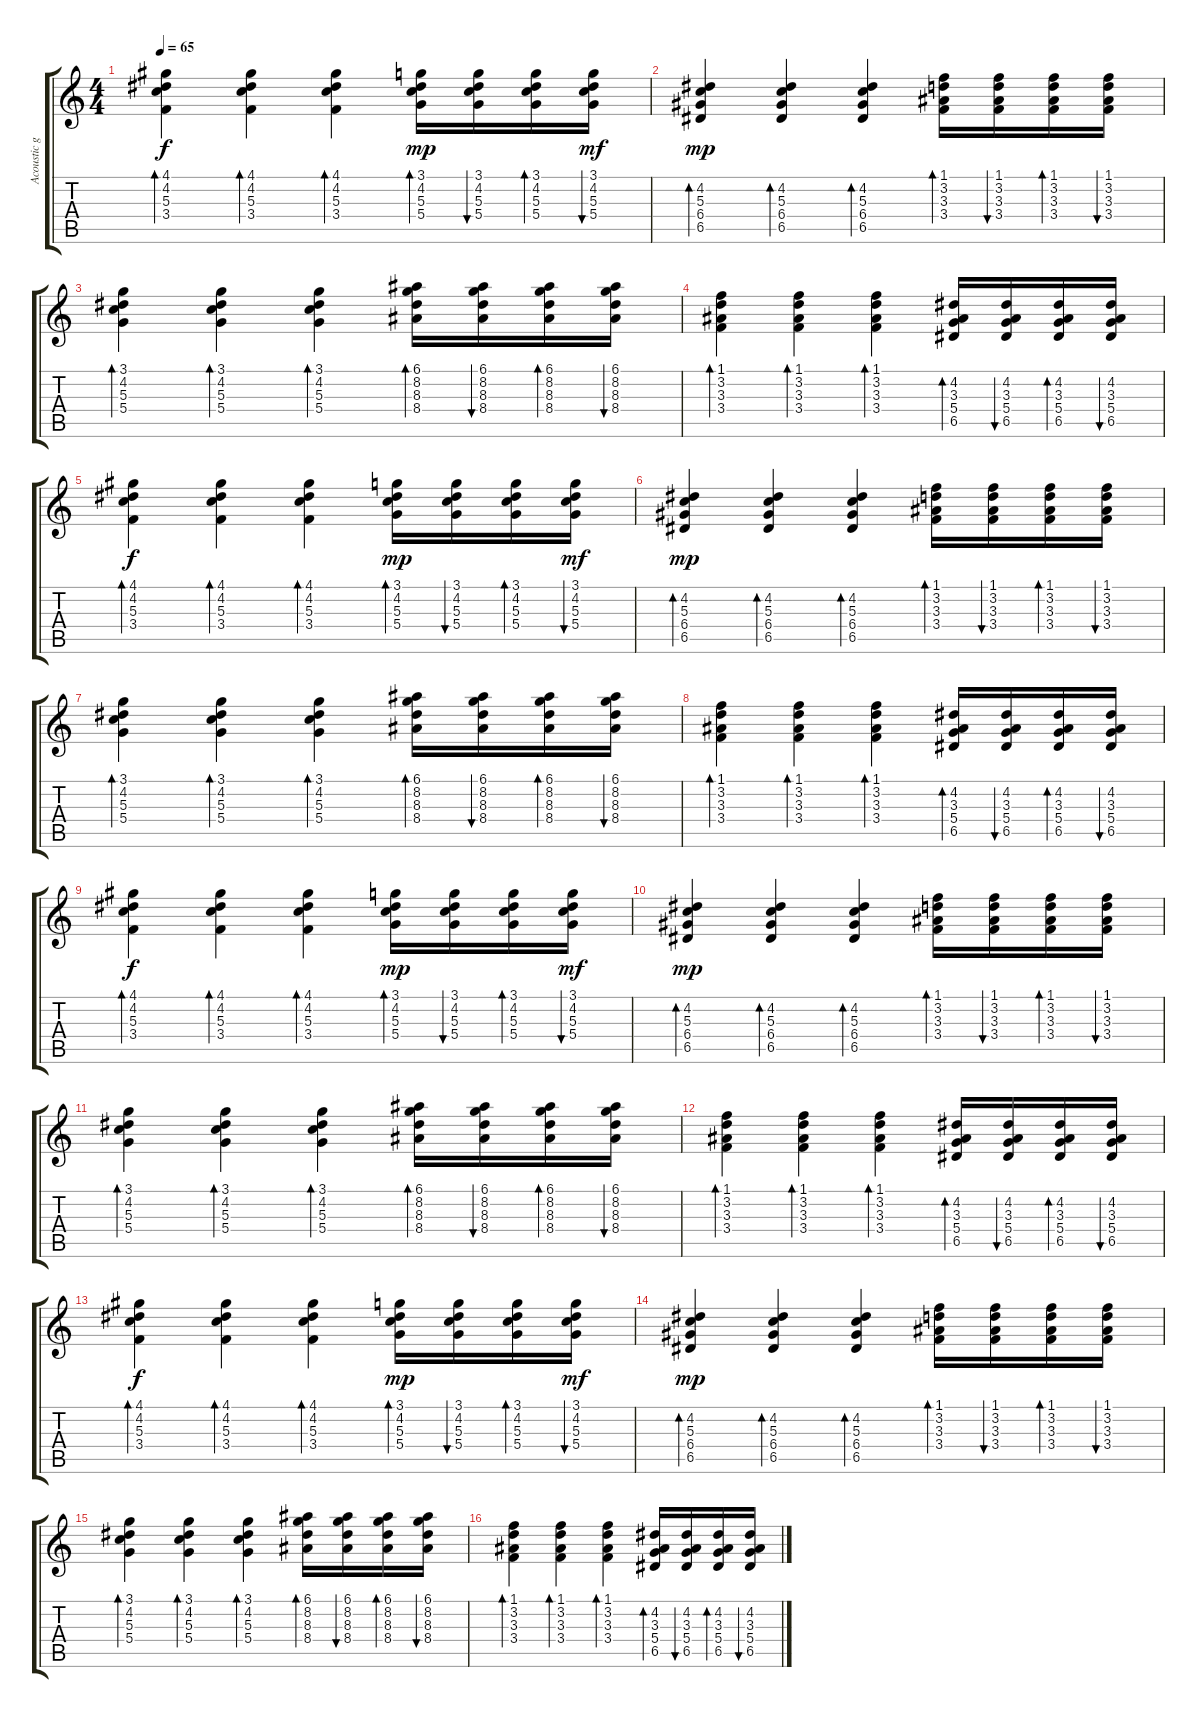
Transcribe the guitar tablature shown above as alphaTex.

\track ("Acoustic guitar" "Acoustic g") {instrument acousticguitarsteel}
\staff {score tabs}
\tuning (E4 B3 G3 D3 A2 E2) {hide}
\ts (4 4)
\tempo 65
\clef g2
\ks c
(4.1 4.2 5.3 3.4).4{bd 30 dy f} (4.1 4.2 5.3 3.4).4{bd 30} (4.1 4.2 5.3 3.4).4{bd 60} (3.1 4.2 5.3 5.4).16{bd 30 dy mp} (3.1 4.2 5.3 5.4).16{bu 30} (3.1 4.2 5.3 5.4).16{bd 30} (3.1 4.2 5.3 5.4).16{bu 30 dy mf} |
(4.2 5.3 6.4 6.5).4{bd 30 dy mp} (4.2 5.3 6.4 6.5).4{bd 30} (4.2 5.3 6.4 6.5).4{bd 30} (1.1 3.2 3.3 3.4).16{bd 30} (1.1 3.2 3.3 3.4).16{bu 30} (1.1 3.2 3.3 3.4).16{bd 30} (1.1 3.2 3.3 3.4).16{bu 30} |
(3.1 4.2 5.3 5.4).4{bd 30} (3.1 4.2 5.3 5.4).4{bd 30} (3.1 4.2 5.3 5.4).4{bd 60} (6.1 8.2 8.3 8.4).16{bd 30} (6.1 8.2 8.3 8.4).16{bu 30} (6.1 8.2 8.3 8.4).16{bd 30} (6.1 8.2 8.3 8.4).16{bu 30} |
(1.1 3.2 3.3 3.4).4{bd 30} (1.1 3.2 3.3 3.4).4{bd 30} (1.1 3.2 3.3 3.4).4{bd 60} (4.2 3.3 5.4 6.5).16{bd 30} (4.2 3.3 5.4 6.5).16{bu 30} (4.2 3.3 5.4 6.5).16{bd 30} (4.2 3.3 5.4 6.5).16{bu 30} |
(4.1 4.2 5.3 3.4).4{bd 30 dy f} (4.1 4.2 5.3 3.4).4{bd 30} (4.1 4.2 5.3 3.4).4{bd 60} (3.1 4.2 5.3 5.4).16{bd 30 dy mp} (3.1 4.2 5.3 5.4).16{bu 30} (3.1 4.2 5.3 5.4).16{bd 30} (3.1 4.2 5.3 5.4).16{bu 30 dy mf} |
(4.2 5.3 6.4 6.5).4{bd 30 dy mp} (4.2 5.3 6.4 6.5).4{bd 30} (4.2 5.3 6.4 6.5).4{bd 30} (1.1 3.2 3.3 3.4).16{bd 30} (1.1 3.2 3.3 3.4).16{bu 30} (1.1 3.2 3.3 3.4).16{bd 30} (1.1 3.2 3.3 3.4).16{bu 30} |
(3.1 4.2 5.3 5.4).4{bd 30} (3.1 4.2 5.3 5.4).4{bd 30} (3.1 4.2 5.3 5.4).4{bd 60} (6.1 8.2 8.3 8.4).16{bd 30} (6.1 8.2 8.3 8.4).16{bu 30} (6.1 8.2 8.3 8.4).16{bd 30} (6.1 8.2 8.3 8.4).16{bu 30} |
(1.1 3.2 3.3 3.4).4{bd 30} (1.1 3.2 3.3 3.4).4{bd 30} (1.1 3.2 3.3 3.4).4{bd 60} (4.2 3.3 5.4 6.5).16{bd 30} (4.2 3.3 5.4 6.5).16{bu 30} (4.2 3.3 5.4 6.5).16{bd 30} (4.2 3.3 5.4 6.5).16{bu 30} |
(4.1 4.2 5.3 3.4).4{bd 30 dy f} (4.1 4.2 5.3 3.4).4{bd 30} (4.1 4.2 5.3 3.4).4{bd 60} (3.1 4.2 5.3 5.4).16{bd 30 dy mp} (3.1 4.2 5.3 5.4).16{bu 30} (3.1 4.2 5.3 5.4).16{bd 30} (3.1 4.2 5.3 5.4).16{bu 30 dy mf} |
(4.2 5.3 6.4 6.5).4{bd 30 dy mp} (4.2 5.3 6.4 6.5).4{bd 30} (4.2 5.3 6.4 6.5).4{bd 30} (1.1 3.2 3.3 3.4).16{bd 30} (1.1 3.2 3.3 3.4).16{bu 30} (1.1 3.2 3.3 3.4).16{bd 30} (1.1 3.2 3.3 3.4).16{bu 30} |
(3.1 4.2 5.3 5.4).4{bd 30} (3.1 4.2 5.3 5.4).4{bd 30} (3.1 4.2 5.3 5.4).4{bd 60} (6.1 8.2 8.3 8.4).16{bd 30} (6.1 8.2 8.3 8.4).16{bu 30} (6.1 8.2 8.3 8.4).16{bd 30} (6.1 8.2 8.3 8.4).16{bu 30} |
(1.1 3.2 3.3 3.4).4{bd 30} (1.1 3.2 3.3 3.4).4{bd 30} (1.1 3.2 3.3 3.4).4{bd 60} (4.2 3.3 5.4 6.5).16{bd 30} (4.2 3.3 5.4 6.5).16{bu 30} (4.2 3.3 5.4 6.5).16{bd 30} (4.2 3.3 5.4 6.5).16{bu 30} |
(4.1 4.2 5.3 3.4).4{bd 30 dy f} (4.1 4.2 5.3 3.4).4{bd 30} (4.1 4.2 5.3 3.4).4{bd 60} (3.1 4.2 5.3 5.4).16{bd 30 dy mp} (3.1 4.2 5.3 5.4).16{bu 30} (3.1 4.2 5.3 5.4).16{bd 30} (3.1 4.2 5.3 5.4).16{bu 30 dy mf} |
(4.2 5.3 6.4 6.5).4{bd 30 dy mp} (4.2 5.3 6.4 6.5).4{bd 30} (4.2 5.3 6.4 6.5).4{bd 30} (1.1 3.2 3.3 3.4).16{bd 30} (1.1 3.2 3.3 3.4).16{bu 30} (1.1 3.2 3.3 3.4).16{bd 30} (1.1 3.2 3.3 3.4).16{bu 30} |
(3.1 4.2 5.3 5.4).4{bd 30} (3.1 4.2 5.3 5.4).4{bd 30} (3.1 4.2 5.3 5.4).4{bd 60} (6.1 8.2 8.3 8.4).16{bd 30} (6.1 8.2 8.3 8.4).16{bu 30} (6.1 8.2 8.3 8.4).16{bd 30} (6.1 8.2 8.3 8.4).16{bu 30} |
(1.1 3.2 3.3 3.4).4{bd 30} (1.1 3.2 3.3 3.4).4{bd 30} (1.1 3.2 3.3 3.4).4{bd 60} (4.2 3.3 5.4 6.5).16{bd 30} (4.2 3.3 5.4 6.5).16{bu 30} (4.2 3.3 5.4 6.5).16{bd 30} (4.2 3.3 5.4 6.5).16{bu 30}
